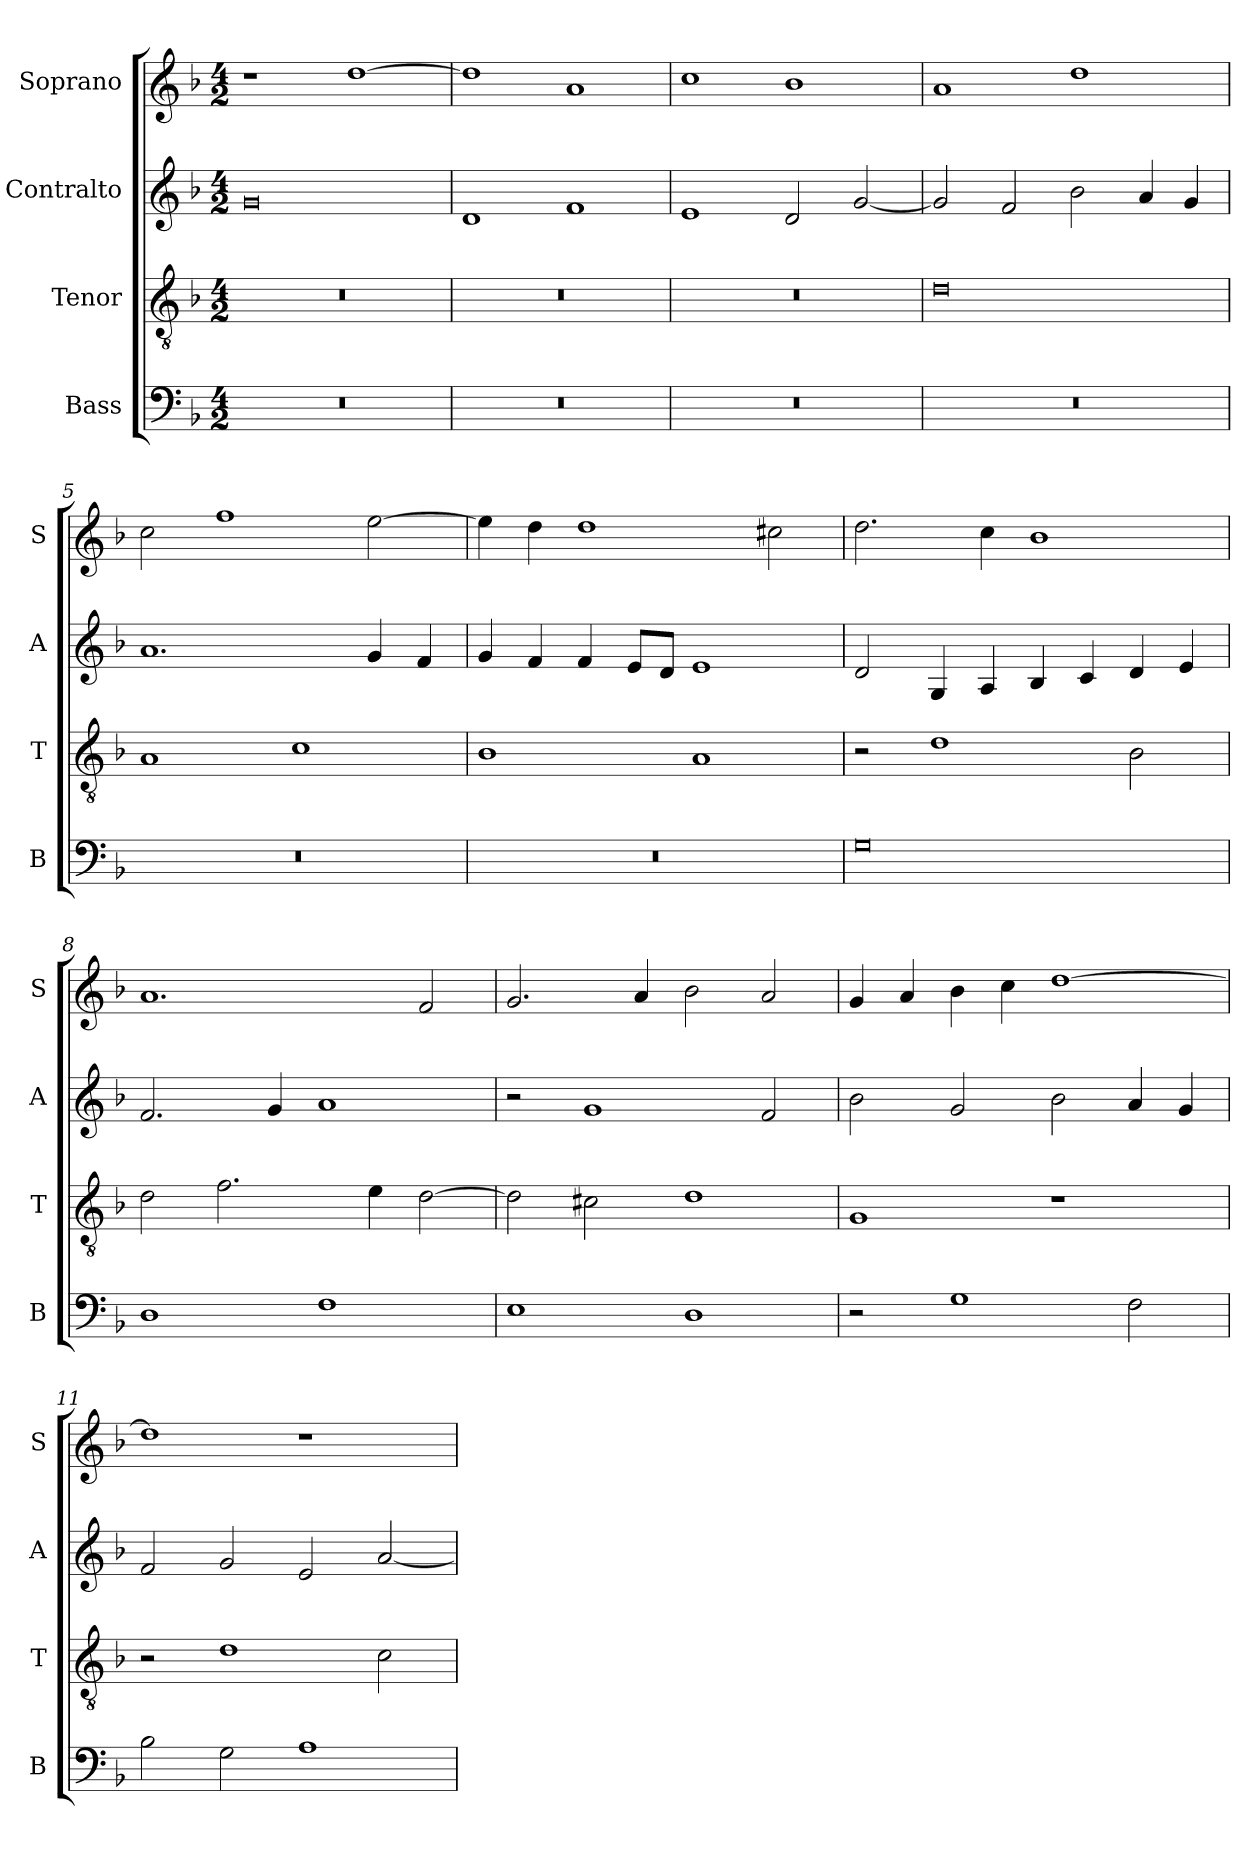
**kern	**kern	**kern	**kern
*part4	*part3	*part2	*part1
*staff4	*staff3	*staff2	*staff1
*I"Bass	*I"Tenor	*I"Contralto	*I"Soprano
*I'B	*I'T	*I'A	*I'S
*clefF4	*clefGv2	*clefG2	*clefG2
*k[b-]	*k[b-]	*k[b-]	*k[b-]
*G:dor	*G:dor	*G:dor	*G:dor
*M4/2	*M4/2	*M4/2	*M4/2
=1	=1	=1	=1
0r	0r	0g	1r
.	.	.	[1dd
=2	=2	=2	=2
0r	0r	1d	1dd]
.	.	1f	1a
=3	=3	=3	=3
0r	0r	1e	1cc
.	.	2d	1b-
.	.	[2g	.
=4	=4	=4	=4
0r	0d	2g]	1a
.	.	2f	.
.	.	2b-	1dd
.	.	4a	.
.	.	4g	.
=5	=5	=5	=5
0r	1A	1.a	2cc
.	.	.	1ff
.	1c	.	.
.	.	4g	[2ee
.	.	4f	.
=6	=6	=6	=6
0r	1B-	4g	4ee]
.	.	4f	4dd
.	.	4f	1dd
.	.	8e/L	.
.	.	8d/J	.
.	1A	1e	.
.	.	.	2cc#X
=7	=7	=7	=7
0G	2r	2d	2.dd
.	1d	4G	.
.	.	4A	4cc
.	.	4B-	1b-
.	.	4c	.
.	2B-	4d	.
.	.	4e	.
=8	=8	=8	=8
1D	2d	2.f	1.a
.	2.f	.	.
.	.	4g	.
1F	.	1a	.
.	4e	.	.
.	[2d	.	2f
=9	=9	=9	=9
1E	2d]	2r	2.g
.	2c#X	1g	.
.	.	.	4a
1D	1d	.	2b-
.	.	2f	2a
=10	=10	=10	=10
2r	1G	2b-	4g
.	.	.	4a
1G	.	2g	4b-
.	.	.	4cc
.	1r	2b-	[1dd
2F	.	4a	.
.	.	4g	.
=11	=11	=11	=11
2B-	2r	2f	1dd]
2G	1d	2g	.
1A	.	2e	1r
.	2c	[2a	.
=	=	=	=
*-	*-	*-	*-
